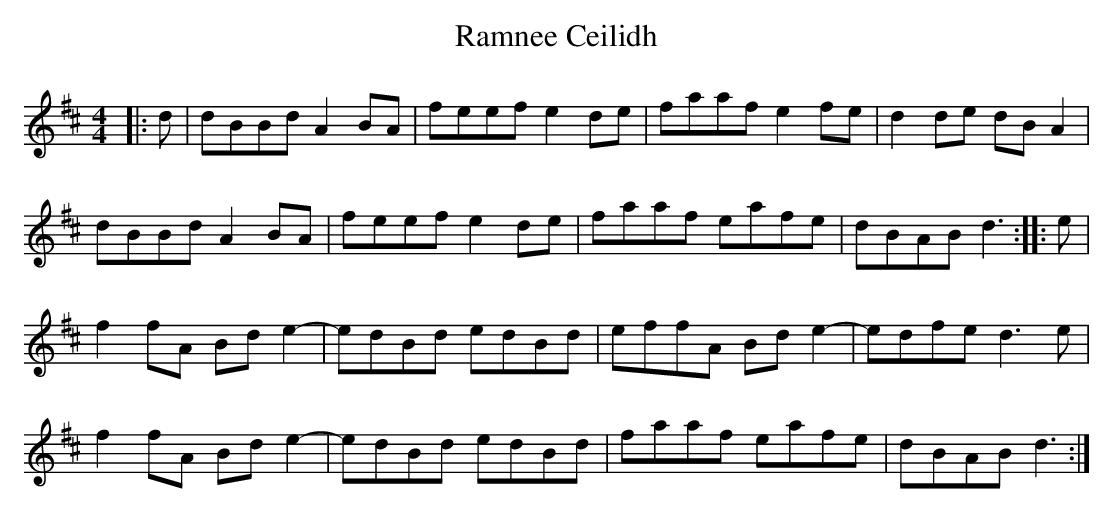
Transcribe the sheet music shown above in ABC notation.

X:1
T: Ramnee Ceilidh
M: 4/4
L: 1/8
K: Dmaj
|:d|dBBd A2BA|feef e2de|faaf e2fe|d2de dBA2|
dBBd A2BA|feef e2de|faaf eafe|dBAB d3:|:e|
f2fA Bde2-|edBd edBd|effA Bde2-|edfe d3e|
f2fA Bde2-|edBd edBd|faaf eafe|dBAB d3:|
